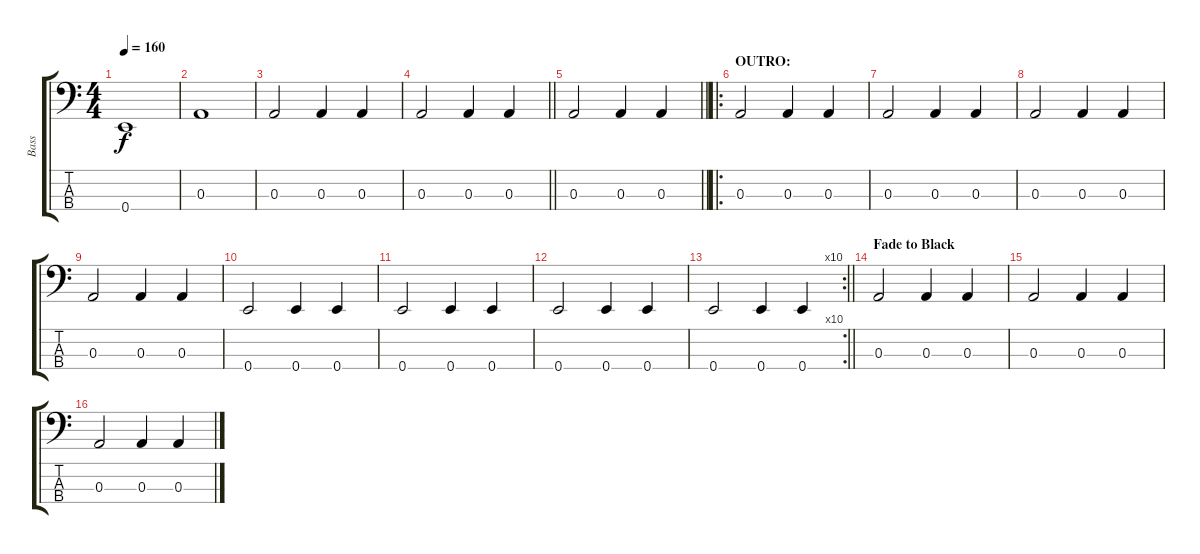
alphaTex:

\track ("Bass" "Bass") {instrument electricbassfinger}
\staff {score tabs}
\tuning (G2 D2 A1 E1) {hide}
\ts (4 4)
\tempo 160
\clef f4
\ks c
0.4.1{dy f} |
0.3.1 |
0.3.2 0.3.4 0.3.4 |
\barLineRight lightlight
0.3.2 0.3.4 0.3.4 |
\section ("" "")
\barLineRight lightlight
0.3.2 0.3.4 0.3.4 |
\ro
\section ("" "OUTRO:")
0.3.2 0.3.4 0.3.4 |
0.3.2 0.3.4 0.3.4 |
0.3.2 0.3.4 0.3.4 |
0.3.2 0.3.4 0.3.4 |
0.4.2 0.4.4 0.4.4 |
0.4.2 0.4.4 0.4.4 |
0.4.2 0.4.4 0.4.4 |
\rc 10
\barLineRight lightlight
0.4.2 0.4.4 0.4.4 |
\section ("" "Fade to Black")
0.3.2 0.3.4 0.3.4 |
0.3.2 0.3.4 0.3.4 |
0.3.2 0.3.4 0.3.4
